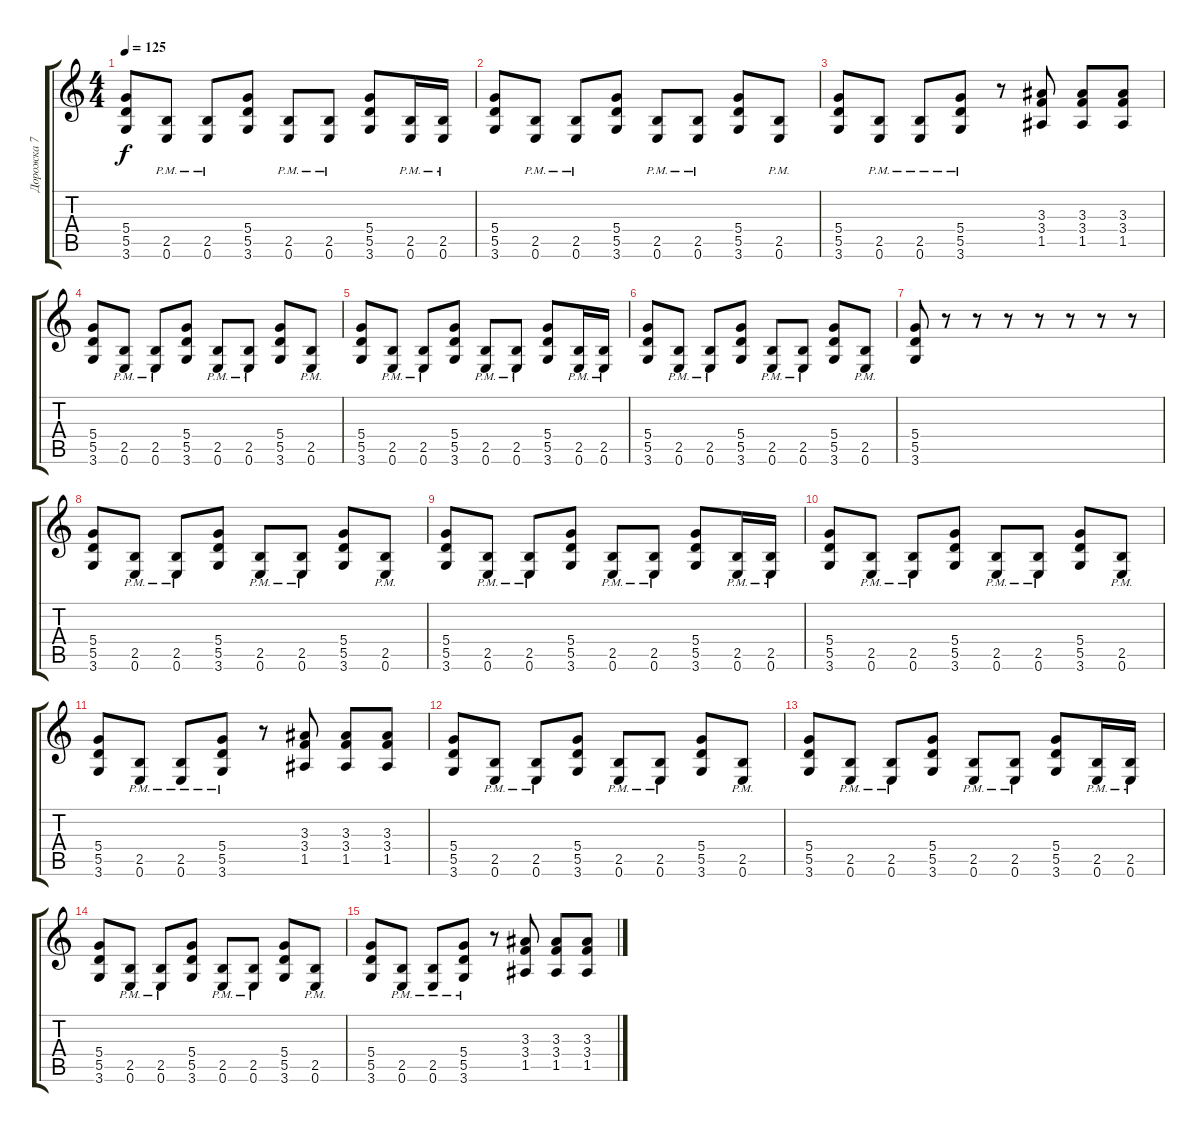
\track ("Дорожка 7" "Дорожка 7") {instrument acousticguitarsteel}
\staff {score tabs}
\tuning (E4 B3 G3 D3 A2 E2) {hide}
\ts (4 4)
\tempo 125
\clef g2
\ks c
(5.4 5.5 3.6).8{dy f} (2.5{pm} 0.6{pm}).8 (2.5{pm} 0.6{pm}).8 (5.4 5.5 3.6).8 (2.5{pm} 0.6{pm}).8 (2.5{pm} 0.6{pm}).8 (5.4 5.5 3.6).8 (2.5{pm} 0.6{pm}).16 (2.5{pm} 0.6).16 |
(5.4 5.5 3.6).8 (2.5{pm} 0.6{pm}).8 (2.5{pm} 0.6{pm}).8 (5.4 5.5 3.6).8 (2.5{pm} 0.6{pm}).8 (2.5{pm} 0.6{pm}).8 (5.4 5.5 3.6).8 (2.5{pm} 0.6{pm}).8 |
(5.4 5.5 3.6).8 (2.5{pm} 0.6{pm}).8 (2.5{pm} 0.6{pm}).8 (5.4 5.5{pm} 3.6).8 r.8 (3.3 3.4 1.5).8 (3.3 3.4 1.5).8 (3.3 3.4 1.5).8 |
(5.4 5.5 3.6).8 (2.5{pm} 0.6{pm}).8 (2.5{pm} 0.6{pm}).8 (5.4 5.5 3.6).8 (2.5{pm} 0.6{pm}).8 (2.5{pm} 0.6{pm}).8 (5.4 5.5 3.6).8 (2.5{pm} 0.6{pm}).8 |
(5.4 5.5 3.6).8 (2.5{pm} 0.6{pm}).8 (2.5{pm} 0.6{pm}).8 (5.4 5.5 3.6).8 (2.5{pm} 0.6{pm}).8 (2.5{pm} 0.6{pm}).8 (5.4 5.5 3.6).8 (2.5{pm} 0.6{pm}).16 (2.5{pm} 0.6).16 |
(5.4 5.5 3.6).8 (2.5{pm} 0.6{pm}).8 (2.5{pm} 0.6{pm}).8 (5.4 5.5 3.6).8 (2.5{pm} 0.6{pm}).8 (2.5{pm} 0.6{pm}).8 (5.4 5.5 3.6).8 (2.5{pm} 0.6{pm}).8 |
(5.4 5.5 3.6).8 r.8 r.8 r.8 r.8 r.8 r.8 r.8 |
(5.4 5.5 3.6).8 (2.5{pm} 0.6{pm}).8 (2.5{pm} 0.6{pm}).8 (5.4 5.5 3.6).8 (2.5{pm} 0.6{pm}).8 (2.5{pm} 0.6{pm}).8 (5.4 5.5 3.6).8 (2.5{pm} 0.6{pm}).8 |
(5.4 5.5 3.6).8 (2.5{pm} 0.6{pm}).8 (2.5{pm} 0.6{pm}).8 (5.4 5.5 3.6).8 (2.5{pm} 0.6{pm}).8 (2.5{pm} 0.6{pm}).8 (5.4 5.5 3.6).8 (2.5{pm} 0.6{pm}).16 (2.5{pm} 0.6).16 |
(5.4 5.5 3.6).8 (2.5{pm} 0.6{pm}).8 (2.5{pm} 0.6{pm}).8 (5.4 5.5 3.6).8 (2.5{pm} 0.6{pm}).8 (2.5{pm} 0.6{pm}).8 (5.4 5.5 3.6).8 (2.5{pm} 0.6{pm}).8 |
(5.4 5.5 3.6).8 (2.5{pm} 0.6{pm}).8 (2.5{pm} 0.6{pm}).8 (5.4 5.5{pm} 3.6).8 r.8 (3.3 3.4 1.5).8 (3.3 3.4 1.5).8 (3.3 3.4 1.5).8 |
(5.4 5.5 3.6).8 (2.5{pm} 0.6{pm}).8 (2.5{pm} 0.6{pm}).8 (5.4 5.5 3.6).8 (2.5{pm} 0.6{pm}).8 (2.5{pm} 0.6{pm}).8 (5.4 5.5 3.6).8 (2.5{pm} 0.6{pm}).8 |
(5.4 5.5 3.6).8 (2.5{pm} 0.6{pm}).8 (2.5{pm} 0.6{pm}).8 (5.4 5.5 3.6).8 (2.5{pm} 0.6{pm}).8 (2.5{pm} 0.6{pm}).8 (5.4 5.5 3.6).8 (2.5{pm} 0.6{pm}).16 (2.5{pm} 0.6).16 |
(5.4 5.5 3.6).8 (2.5{pm} 0.6{pm}).8 (2.5{pm} 0.6{pm}).8 (5.4 5.5 3.6).8 (2.5{pm} 0.6{pm}).8 (2.5{pm} 0.6{pm}).8 (5.4 5.5 3.6).8 (2.5{pm} 0.6{pm}).8 |
(5.4 5.5 3.6).8 (2.5{pm} 0.6{pm}).8 (2.5{pm} 0.6{pm}).8 (5.4 5.5{pm} 3.6).8 r.8 (3.3 3.4 1.5).8 (3.3 3.4 1.5).8 (3.3 3.4 1.5).8
